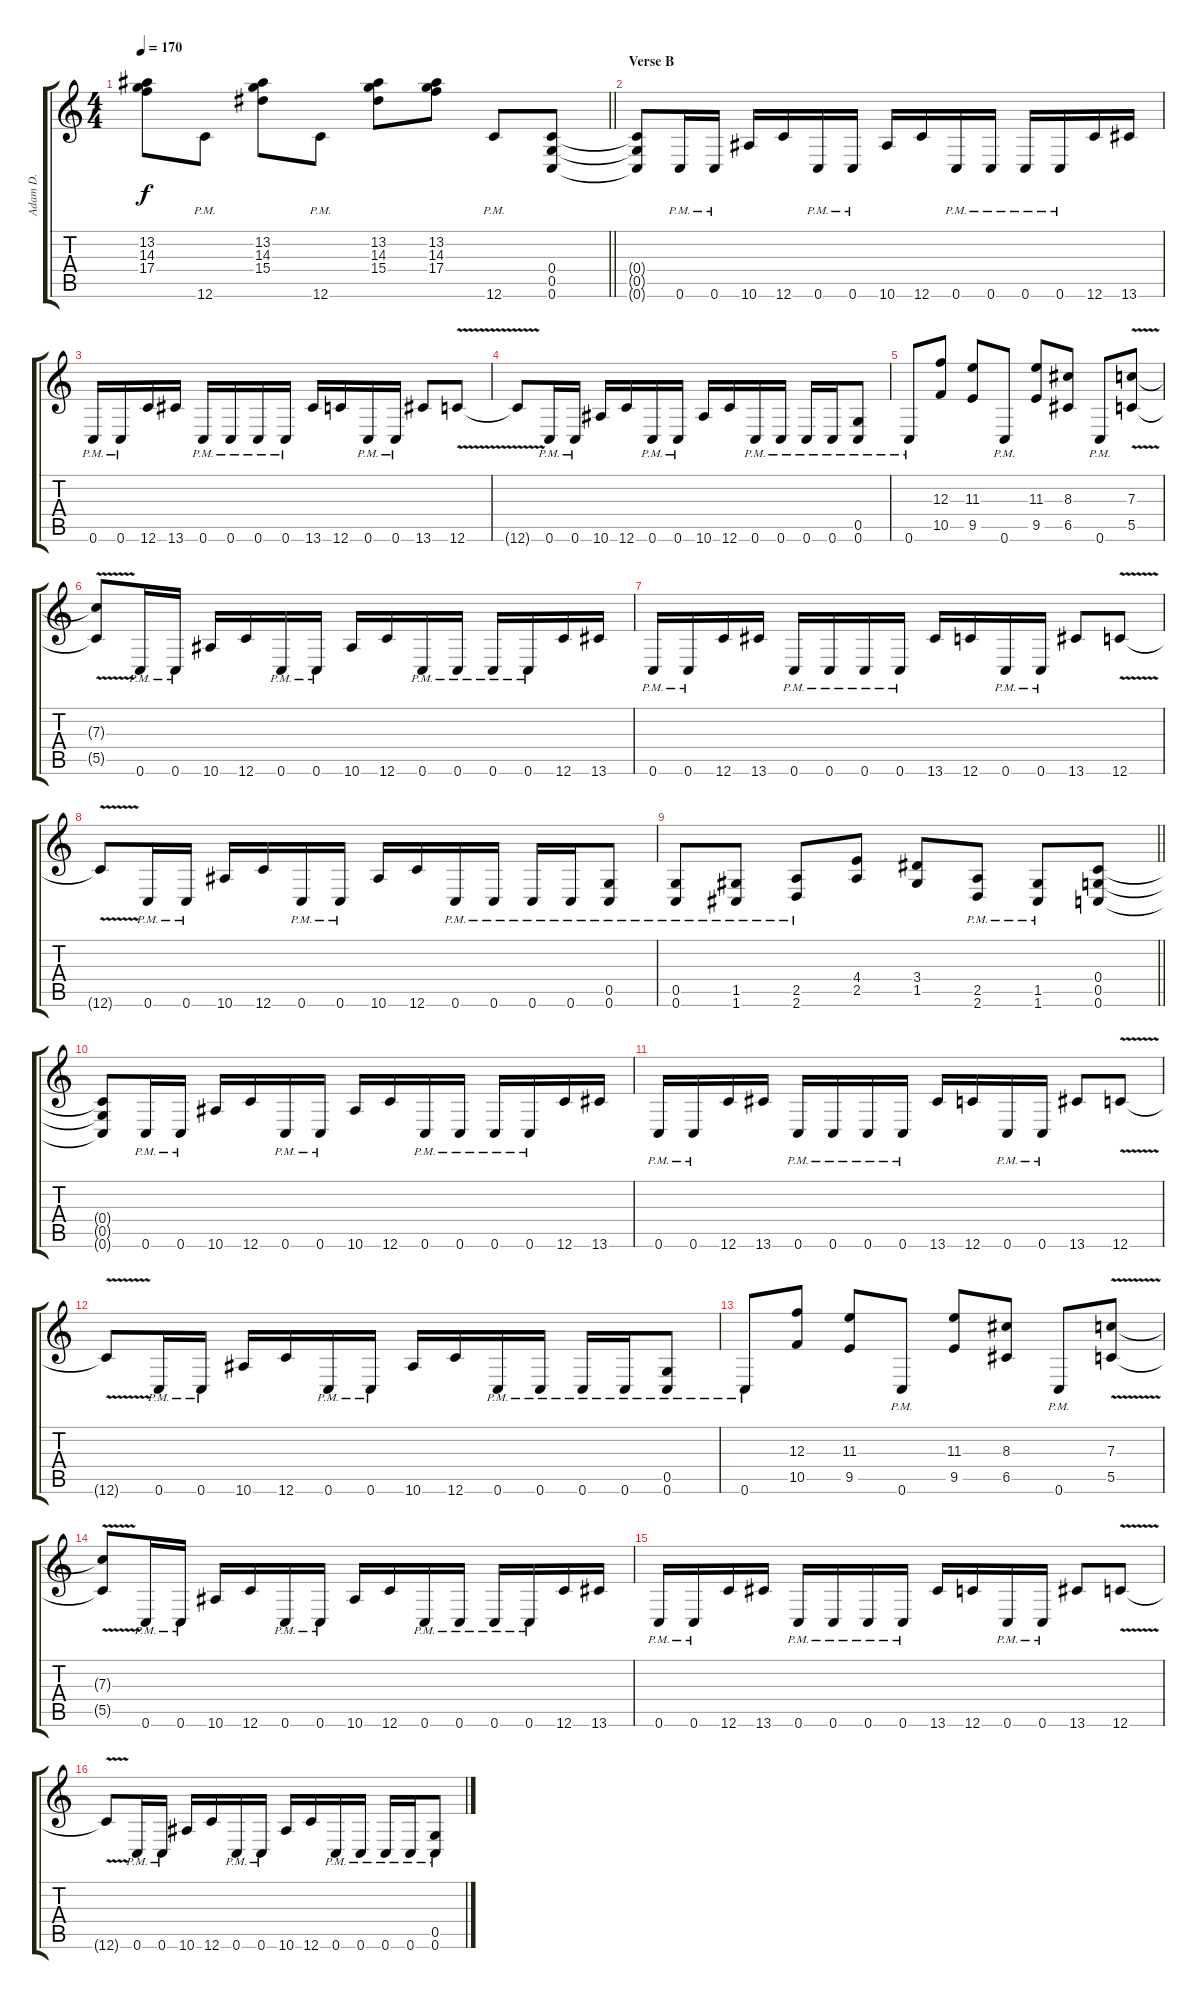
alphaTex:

\track ("Adam D." "Adam D.") {instrument distortionguitar}
\staff {score tabs}
\tuning (D4 A3 F3 C3 G2 C2) {hide}
\ts (4 4)
\tempo 170
\clef g2
\barLineRight lightlight
\ks c
(13.2 14.3 17.4).8{dy f} 12.6{pm}.8 (13.2 14.3 15.4).8 12.6{pm}.8 (13.2 14.3 15.4).8 (13.2 14.3 17.4).8 12.6{pm}.8 (0.4 0.5 0.6).8 |
\section ("" "Verse B")
(0.4{t} 0.5{t} 0.6{t}).8 0.6{pm}.16 0.6{pm}.16 10.6.16 12.6.16 0.6{pm}.16 0.6{pm}.16 10.6.16 12.6.16 0.6{pm}.16 0.6{pm}.16 0.6{pm}.16 0.6{pm}.16 12.6.16 13.6.16 |
0.6{pm}.16 0.6{pm}.16 12.6.16 13.6.16 0.6{pm}.16 0.6{pm}.16 0.6{pm}.16 0.6{pm}.16 13.6.16 12.6.16 0.6{pm}.16 0.6{pm}.16 13.6.8 12.6{v}.8 |
12.6{t}.8 0.6{pm}.16 0.6{pm}.16 10.6.16 12.6.16 0.6{pm}.16 0.6{pm}.16 10.6.16 12.6.16 0.6{pm}.16 0.6{pm}.16 0.6{pm}.16 0.6{pm}.16 (0.5{pm} 0.6{pm}).8 |
0.6{pm}.8 (12.3 10.5).8 (11.3 9.5).8 0.6{pm}.8 (11.3 9.5).8 (8.3 6.5).8 0.6{pm}.8 (7.3{v} 5.5{v}).8 |
(7.3{t} 5.5{t}).8 0.6{pm}.16 0.6{pm}.16 10.6.16 12.6.16 0.6{pm}.16 0.6{pm}.16 10.6.16 12.6.16 0.6{pm}.16 0.6{pm}.16 0.6{pm}.16 0.6{pm}.16 12.6.16 13.6.16 |
0.6{pm}.16 0.6{pm}.16 12.6.16 13.6.16 0.6{pm}.16 0.6{pm}.16 0.6{pm}.16 0.6{pm}.16 13.6.16 12.6.16 0.6{pm}.16 0.6{pm}.16 13.6.8 12.6{v}.8 |
12.6{t}.8 0.6{pm}.16 0.6{pm}.16 10.6.16 12.6.16 0.6{pm}.16 0.6{pm}.16 10.6.16 12.6.16 0.6{pm}.16 0.6{pm}.16 0.6{pm}.16 0.6{pm}.16 (0.5{pm} 0.6{pm}).8 |
\barLineRight lightlight
(0.5{pm} 0.6{pm}).8 (1.5{pm} 1.6{pm}).8 (2.5{pm} 2.6{pm}).8 (4.4 2.5).8 (3.4 1.5).8 (2.5{pm} 2.6{pm}).8 (1.5{pm} 1.6{pm}).8 (0.4 0.5 0.6).8 |
(0.4{t} 0.5{t} 0.6{t}).8 0.6{pm}.16 0.6{pm}.16 10.6.16 12.6.16 0.6{pm}.16 0.6{pm}.16 10.6.16 12.6.16 0.6{pm}.16 0.6{pm}.16 0.6{pm}.16 0.6{pm}.16 12.6.16 13.6.16 |
0.6{pm}.16 0.6{pm}.16 12.6.16 13.6.16 0.6{pm}.16 0.6{pm}.16 0.6{pm}.16 0.6{pm}.16 13.6.16 12.6.16 0.6{pm}.16 0.6{pm}.16 13.6.8 12.6{v}.8 |
12.6{t}.8 0.6{pm}.16 0.6{pm}.16 10.6.16 12.6.16 0.6{pm}.16 0.6{pm}.16 10.6.16 12.6.16 0.6{pm}.16 0.6{pm}.16 0.6{pm}.16 0.6{pm}.16 (0.5{pm} 0.6{pm}).8 |
0.6{pm}.8 (12.3 10.5).8 (11.3 9.5).8 0.6{pm}.8 (11.3 9.5).8 (8.3 6.5).8 0.6{pm}.8 (7.3{v} 5.5{v}).8 |
(7.3{t} 5.5{t}).8 0.6{pm}.16 0.6{pm}.16 10.6.16 12.6.16 0.6{pm}.16 0.6{pm}.16 10.6.16 12.6.16 0.6{pm}.16 0.6{pm}.16 0.6{pm}.16 0.6{pm}.16 12.6.16 13.6.16 |
0.6{pm}.16 0.6{pm}.16 12.6.16 13.6.16 0.6{pm}.16 0.6{pm}.16 0.6{pm}.16 0.6{pm}.16 13.6.16 12.6.16 0.6{pm}.16 0.6{pm}.16 13.6.8 12.6{v}.8 |
12.6{t}.8 0.6{pm}.16 0.6{pm}.16 10.6.16 12.6.16 0.6{pm}.16 0.6{pm}.16 10.6.16 12.6.16 0.6{pm}.16 0.6{pm}.16 0.6{pm}.16 0.6{pm}.16 (0.5{pm} 0.6{pm}).8
